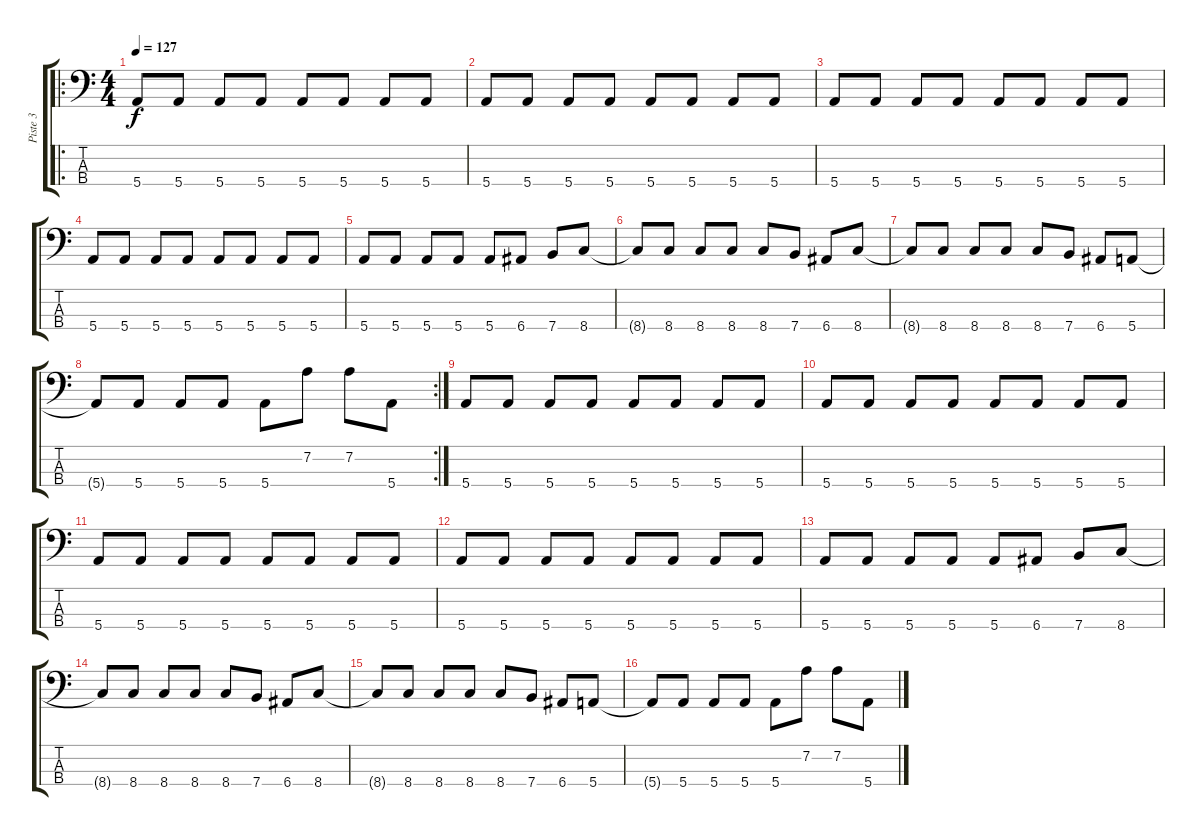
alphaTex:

\track ("Piste 3" "Piste 3") {instrument electricbasspick}
\staff {score tabs}
\tuning (G2 D2 A1 E1) {hide}
\ro
\ts (4 4)
\tempo 127
\clef f4
\ks c
5.4.8{dy f instrument electricbasspick} 5.4.8 5.4.8 5.4.8 5.4.8 5.4.8 5.4.8 5.4.8 |
5.4.8 5.4.8 5.4.8 5.4.8 5.4.8 5.4.8 5.4.8 5.4.8 |
5.4.8 5.4.8 5.4.8 5.4.8 5.4.8 5.4.8 5.4.8 5.4.8 |
5.4.8 5.4.8 5.4.8 5.4.8 5.4.8 5.4.8 5.4.8 5.4.8 |
5.4.8 5.4.8 5.4.8 5.4.8 5.4.8 6.4.8 7.4.8 8.4.8 |
8.4{t}.8 8.4.8 8.4.8 8.4.8 8.4.8 7.4.8 6.4.8 8.4.8 |
8.4{t}.8 8.4.8 8.4.8 8.4.8 8.4.8 7.4.8 6.4.8 5.4.8 |
\rc 2
5.4{t}.8 5.4.8 5.4.8 5.4.8 5.4.8 7.2.8 7.2.8 5.4.8 |
5.4.8 5.4.8 5.4.8 5.4.8 5.4.8 5.4.8 5.4.8 5.4.8 |
5.4.8 5.4.8 5.4.8 5.4.8 5.4.8 5.4.8 5.4.8 5.4.8 |
5.4.8 5.4.8 5.4.8 5.4.8 5.4.8 5.4.8 5.4.8 5.4.8 |
5.4.8 5.4.8 5.4.8 5.4.8 5.4.8 5.4.8 5.4.8 5.4.8 |
5.4.8 5.4.8 5.4.8 5.4.8 5.4.8 6.4.8 7.4.8 8.4.8 |
8.4{t}.8 8.4.8 8.4.8 8.4.8 8.4.8 7.4.8 6.4.8 8.4.8 |
8.4{t}.8 8.4.8 8.4.8 8.4.8 8.4.8 7.4.8 6.4.8 5.4.8 |
5.4{t}.8 5.4.8 5.4.8 5.4.8 5.4.8 7.2.8 7.2.8 5.4.8
